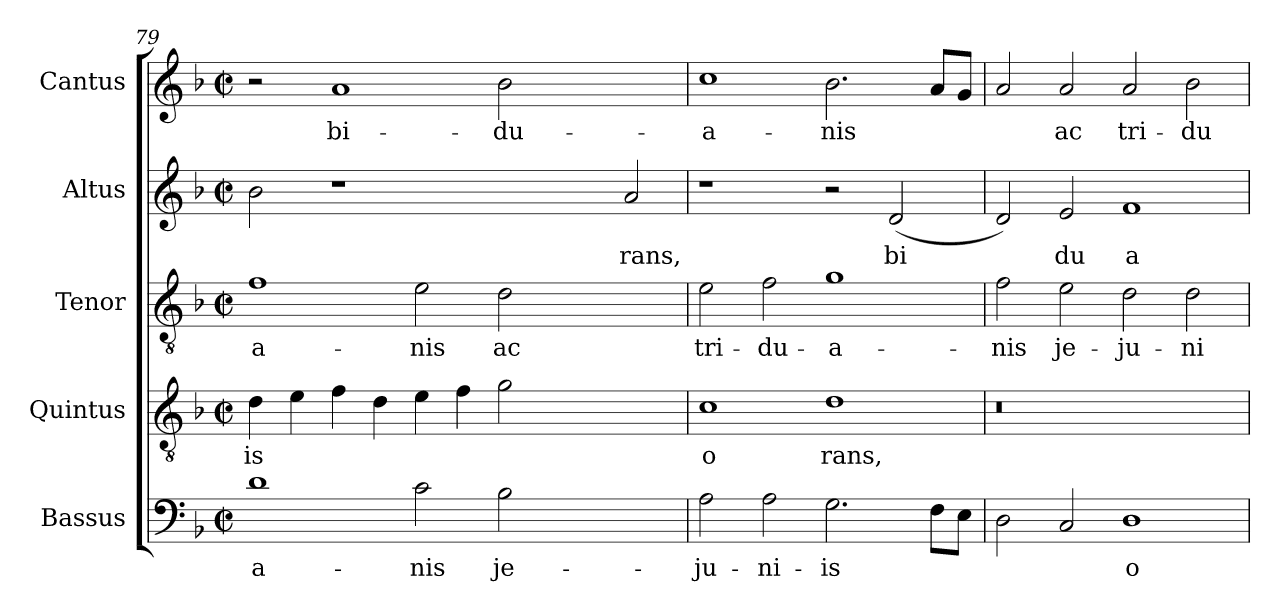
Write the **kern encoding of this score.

**kern	**text	**kern	**text	**kern	**text	**kern	**text	**kern	**text
*part5	*part5	*part4	*part4	*part3	*part3	*part2	*part2	*part1	*part1
*staff5	*staff5	*staff4	*staff4	*staff3	*staff3	*staff2	*staff2	*staff1	*staff1
*I"Bassus	*	*I"Quintus	*	*I"Tenor	*	*I"Altus	*	*I"Cantus	*
*clefF4	*	*clefGv2	*	*clefGv2	*	*clefG2	*	*clefG2	*
*k[b-]	*	*k[b-]	*	*k[b-]	*	*k[b-]	*	*k[b-]	*
*F:	*	*F:	*	*F:	*	*F:	*	*F:	*
*M2/2	*	*M2/2	*	*M2/2	*	*M2/2	*	*M2/2	*
*met(c|)	*	*met(c|)	*	*met(c|)	*	*met(c|)	*	*met(c|)	*
=79	=79	=79	=79	=79	=79	=79	=79	=79	=79
!	!LO:LY:b:cj	!	!LO:LY:b:cj	!	!LO:LY:b:cj	!	!	!	!
1d	-a-	4d\	is	1f	-a-	2b-\	.	2r	.
.	.	4e\	.	.	.	.	.	.	.
!	!	!	!	!	!	!LO:N:vis=1	!	!	!LO:LY:b:cj
.	.	4f\	.	.	.	0r	.	1a	bi-
.	.	4d\	.	.	.	.	.	.	.
!	!LO:LY:b:cj	!	!	!	!LO:LY:b:cj	!	!	!	!
2c\	-nis	4e\	.	2e\	-nis	.	.	.	.
.	.	4f\	.	.	.	.	.	.	.
!	!LO:LY:b:cj	!	!	!	!LO:LY:b:cj	!	!	!	!LO:LY:b:cj
2B-\	je-	2g\	.	2d\	ac	.	.	2b-\	-du-
1ryy	.	1ryy	.	1ryy	.	.	.	1ryy	.
!	!	!	!	!	!	!	!LO:LY:b:cj	!	!
.	.	.	.	.	.	2a/	rans,	.	.
=80	=80	=80	=80	=80	=80	=80	=80	=80	=80
!	!LO:LY:b:cj	!	!LO:LY:b:cj	!	!LO:LY:b:cj	!	!	!	!LO:LY:b:cj
2A\	-ju-	1c	o	2e\	tri-	1r	.	1cc	-a-
!	!LO:LY:b:cj	!	!	!	!LO:LY:b:cj	!	!	!	!
2A\	-ni-	.	.	2f\	-du-	.	.	.	.
!	!LO:LY:b:cj	!	!LO:LY:b:cj	!	!LO:LY:b:cj	!	!	!	!LO:LY:b
2.G\	-is	1d	rans,	1g	-a-	2r	.	2.b-\	-nis
!	!	!	!	!	!	!	!LO:LY:b:cj	!	!
.	.	.	.	.	.	(<2d/	bi	.	.
8F\L	.	.	.	.	.	.	.	8a/L	.
8E\J	.	.	.	.	.	.	.	8g/J	.
=81	=81	=81	=81	=81	=81	=81	=81	=81	=81
!	!	!	!	!	!LO:LY:b:cj	!	!	!	!
2D\	.	0r	.	2f\	-nis	2d/)	.	2a/	.
!	!	!	!	!	!LO:LY:b:cj	!	!LO:LY:b:cj	!	!LO:LY:b:cj
2C/	.	.	.	2e\	je-	2e/	du	2a/	ac
!	!LO:LY:b:cj	!	!	!	!LO:LY:b:cj	!	!LO:LY:b:cj	!	!LO:LY:b:cj
1D	o-	.	.	2d\	-ju-	1f	a	2a/	tri-
!	!	!	!	!	!LO:LY:b:cj	!	!	!	!LO:LY:b:cj
.	.	.	.	2d\	-ni-	.	.	2b-\	-du-
=	=	=	=	=	=	=	=	=	=
*-	*-	*-	*-	*-	*-	*-	*-	*-	*-
